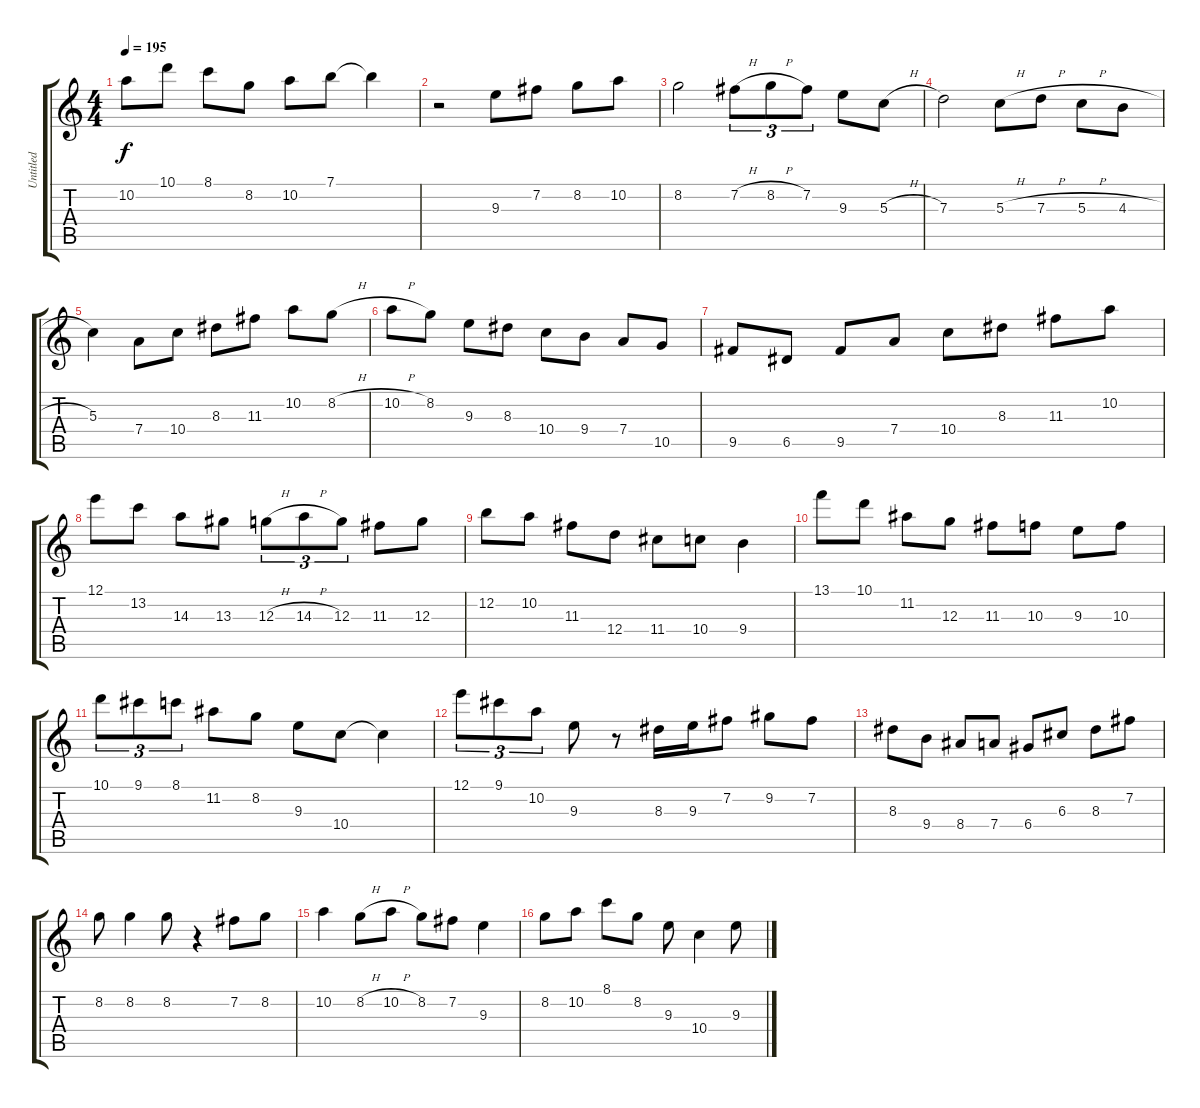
\track ("Untitled" "Untitled") {instrument acousticguitarnylon}
\staff {score tabs}
\tuning (E4 B3 G3 D3 A2 E2) {hide}
\ts (4 4)
\tempo 195
\clef g2
\ks c
10.2.8{dy f} 10.1.8 8.1.8 8.2.8 10.2.8 7.1.8 7.1{t}.4 |
r.2 9.3.8 7.2.8 8.2.8 10.2.8 |
8.2.2 7.2{h}.8{tu (3 2)} 8.2{h}.8{tu (3 2)} 7.2.8{tu (3 2)} 9.3.8 5.3{h}.8 |
7.3.2 5.3{h}.8 7.3{h}.8 5.3{h}.8 4.3{h}.8 |
5.3.4 7.4.8 10.4.8 8.3.8 11.3.8 10.2.8 8.2{h}.8 |
10.2{h}.8 8.2.8 9.3.8 8.3.8 10.4.8 9.4.8 7.4.8 10.5.8 |
9.5.8 6.5.8 9.5.8 7.4.8 10.4.8 8.3.8 11.3.8 10.2.8 |
12.1.8 13.2.8 14.3.8 13.3.8 12.3{h}.8{tu (3 2)} 14.3{h}.8{tu (3 2)} 12.3.8{tu (3 2)} 11.3.8 12.3.8 |
12.2.8 10.2.8 11.3.8 12.4.8 11.4.8 10.4.8 9.4.4 |
13.1.8 10.1.8 11.2.8 12.3.8 11.3.8 10.3.8 9.3.8 10.3.8 |
10.1.8{tu (3 2)} 9.1.8{tu (3 2)} 8.1.8{tu (3 2)} 11.2.8 8.2.8 9.3.8 10.4.8 10.4{t}.4 |
12.1.8{tu (3 2)} 9.1.8{tu (3 2)} 10.2.8{tu (3 2)} 9.3.8 r.8 8.3.16 9.3.16 7.2.8 9.2.8 7.2.8 |
8.3.8 9.4.8 8.4.8 7.4.8 6.4.8 6.3.8 8.3.8 7.2.8 |
8.2.8 8.2.4 8.2.8 r.4 7.2.8 8.2.8 |
10.2.4 8.2{h}.8 10.2{h}.8 8.2.8 7.2.8 9.3.4 |
8.2.8 10.2.8 8.1.8 8.2.8 9.3.8 10.4.4 9.3.8
